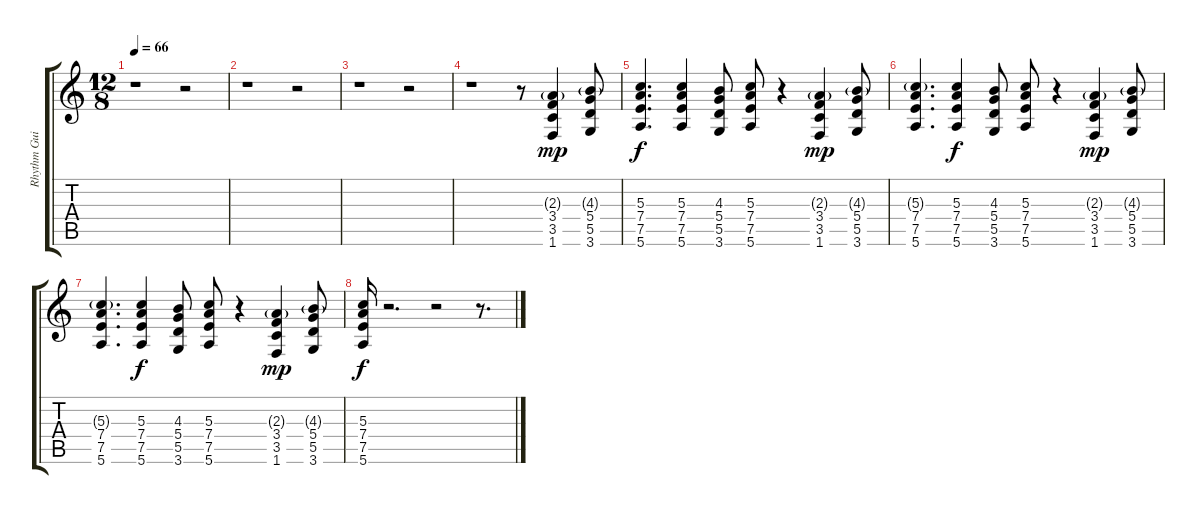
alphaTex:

\track ("Rhythm Guitar" "Rhythm Gui") {instrument electricguitarjazz}
\staff {score tabs}
\tuning (E4 B3 G3 D3 A2 E2) {hide}
\ts (12 8)
\tempo 66
\clef g2
\ks c
r.1{dy f} r.2 |
r.1 r.2 |
r.1 r.2 |
r.1 r.8 (2.3{g} 3.4 3.5 1.6).4{dy mp} (4.3{g} 5.4 5.5 3.6).8 |
(5.3 7.4 7.5 5.6).4{d dy f} (5.3 7.4 7.5 5.6).4 (4.3 5.4 5.5 3.6).8 (5.3 7.4 7.5 5.6).8 r.4 (2.3{g} 3.4 3.5 1.6).4{dy mp} (4.3{g} 5.4 5.5 3.6).8 |
(5.3{g} 7.4 7.5 5.6).4{d} (5.3 7.4 7.5 5.6).4{dy f} (4.3 5.4 5.5 3.6).8 (5.3 7.4 7.5 5.6).8 r.4 (2.3{g} 3.4 3.5 1.6).4{dy mp} (4.3{g} 5.4 5.5 3.6).8 |
(5.3{g} 7.4 7.5 5.6).4{d} (5.3 7.4 7.5 5.6).4{dy f} (4.3 5.4 5.5 3.6).8 (5.3 7.4 7.5 5.6).8 r.4 (2.3{g} 3.4 3.5 1.6).4{dy mp} (4.3{g} 5.4 5.5 3.6).8 |
(5.3 7.4 7.5 5.6).16{dy f} r.2{d} r.2 r.8{d}
